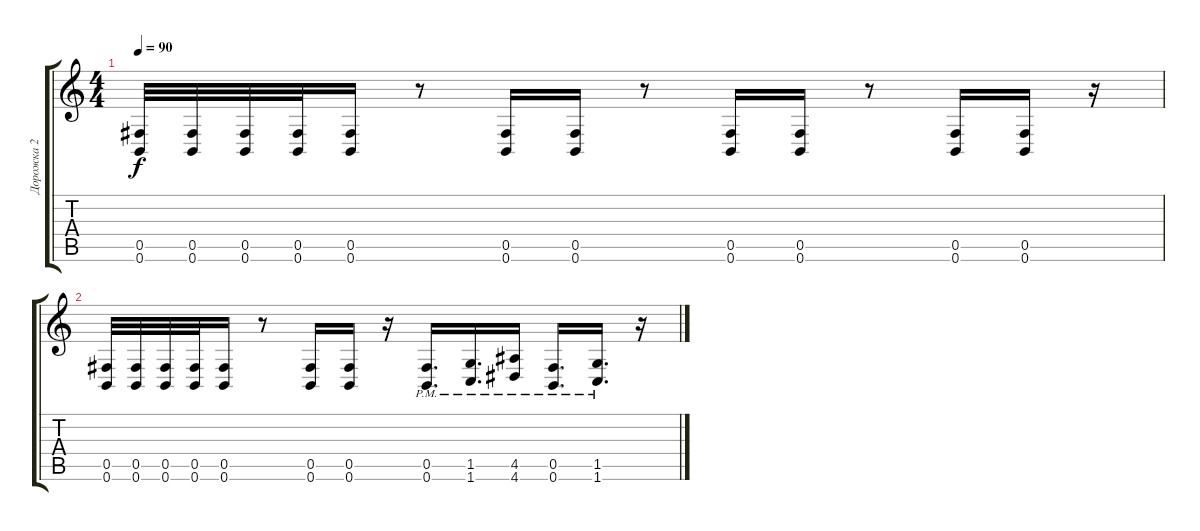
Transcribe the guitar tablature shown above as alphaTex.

\track ("Дорожка 2" "Дорожка 2") {instrument distortionguitar}
\staff {score tabs}
\tuning (Db4 Ab3 E3 B2 Gb2 B1) {hide}
\ts (4 4)
\tempo 90
\clef g2
\ks c
(0.5 0.6).32{dy f} (0.5 0.6).32 (0.5 0.6).32 (0.5 0.6).32 (0.5 0.6).16 r.8 (0.5 0.6).16 (0.5 0.6).16 r.8 (0.5 0.6).16 (0.5 0.6).16 r.8 (0.5 0.6).16 (0.5 0.6).16 r.16 |
(0.5 0.6).32 (0.5 0.6).32 (0.5 0.6).32 (0.5 0.6).32 (0.5 0.6).16 r.8 (0.5 0.6).16 (0.5 0.6).16 r.16 (0.5{pm} 0.6{pm}).16{d} (1.5{pm} 1.6{pm}).16{d} (4.5{pm} 4.6{pm}).16 (0.5{pm} 0.6{pm}).16{d} (1.5{pm} 1.6{pm}).16{d} r.16
